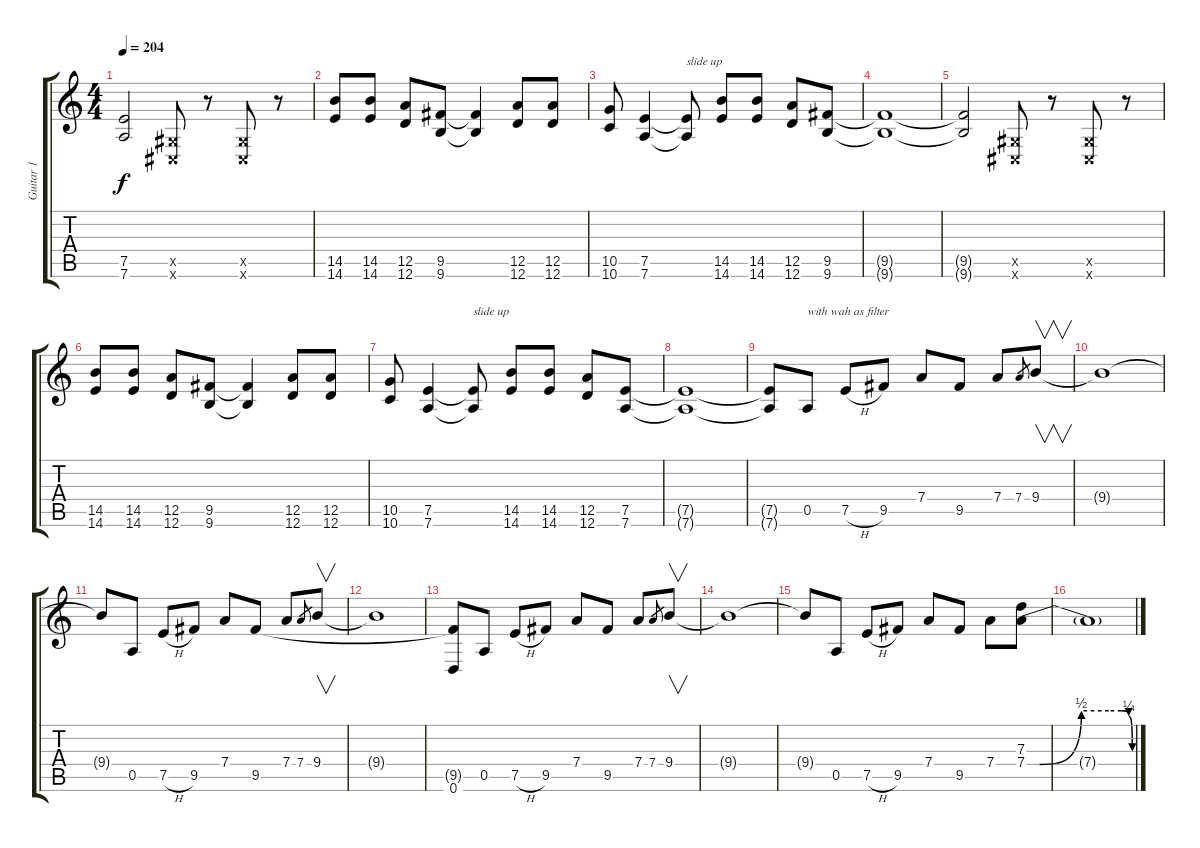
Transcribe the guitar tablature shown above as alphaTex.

\track ("Guitar 1" "Guitar 1") {instrument overdrivenguitar}
\staff {score tabs}
\tuning (E4 B3 G3 D3 A2 D2) {hide}
\ts (4 4)
\tempo 204
\clef g2
\ks c
(7.5{t} 7.6{t}).2{dy f} (-1.5{x} -1.6{x}).8 r.8 (-1.5{x} -1.6{x}).8 r.8 |
(14.5 14.6).8 (14.5 14.6).8 (12.5 12.6).8 (9.5 9.6).8 (9.5{t} 9.6{t}).4 (12.5 12.6).8 (12.5 12.6).8 |
(10.5 10.6).8 (7.5 7.6).4 (7.5{t} 7.6{t}).8{txt "slide up"} (14.5 14.6).8 (14.5 14.6).8 (12.5 12.6).8 (9.5 9.6).8 |
(9.5{t} 9.6{t}).1 |
(9.5{t} 9.6{t}).2 (-1.5{x} -1.6{x}).8 r.8 (-1.5{x} -1.6{x}).8 r.8 |
(14.5 14.6).8 (14.5 14.6).8 (12.5 12.6).8 (9.5 9.6).8 (9.5{t} 9.6{t}).4 (12.5 12.6).8 (12.5 12.6).8 |
(10.5 10.6).8 (7.5 7.6).4 (7.5{t} 7.6{t}).8{txt "slide up"} (14.5 14.6).8 (14.5 14.6).8 (12.5 12.6).8 (7.5 7.6).8 |
(7.5{t} 7.6{t}).1 |
(7.5{t} 7.6{t}).8 0.5.8{txt "with wah as filter"} 7.5{h}.8 9.5.8 7.4.8 9.5.8 7.4.8 7.4.8{gr} 9.4.8{v} |
9.4{t}.1 |
9.4{t}.8 0.5.8 7.5{h}.8 9.5.8 7.4.8 9.5.8 7.4.8 7.4.8{gr} 9.4.8{v} |
9.4{t}.1 |
(9.5{t} 0.6).8 0.5.8 7.5{h}.8 9.5.8 7.4.8 9.5.8 7.4.8 7.4.8{gr} 9.4.8{v} |
9.4{t}.1 |
9.4{t}.8 0.5.8 7.5{h}.8 9.5.8 7.4.8 9.5.8 7.4.8 (7.3 7.4{be (custom 0 0 7 0 30 2 45 2 52 2 56 1 58 0 60 0)}).8 |
7.4{t}.1
